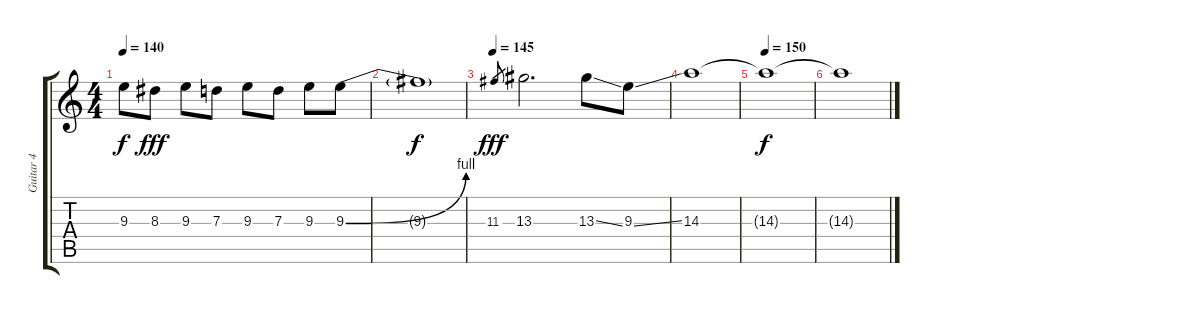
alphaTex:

\track ("Guitar 4" "Guitar 4") {instrument overdrivenguitar}
\staff {score tabs}
\tuning (E4 B3 G3 D3 A2 E2) {hide}
\ts (4 4)
\tempo 140
\clef g2
\ks c
9.3{t}.8{dy f} 8.3.8{dy fff} 9.3.8 7.3.8 9.3.8 7.3.8 9.3.8 9.3{be (bend 0 0 60 4)}.8 |
9.3{t}.1{dy f} |
\tempo 145
11.3.8{gr dy fff} 13.3.2{d} 13.3{ss}.8 9.3{ss}.8 |
14.3.1 |
\tempo 150
14.3{t}.1{dy f volume 0} |
14.3{t}.1
